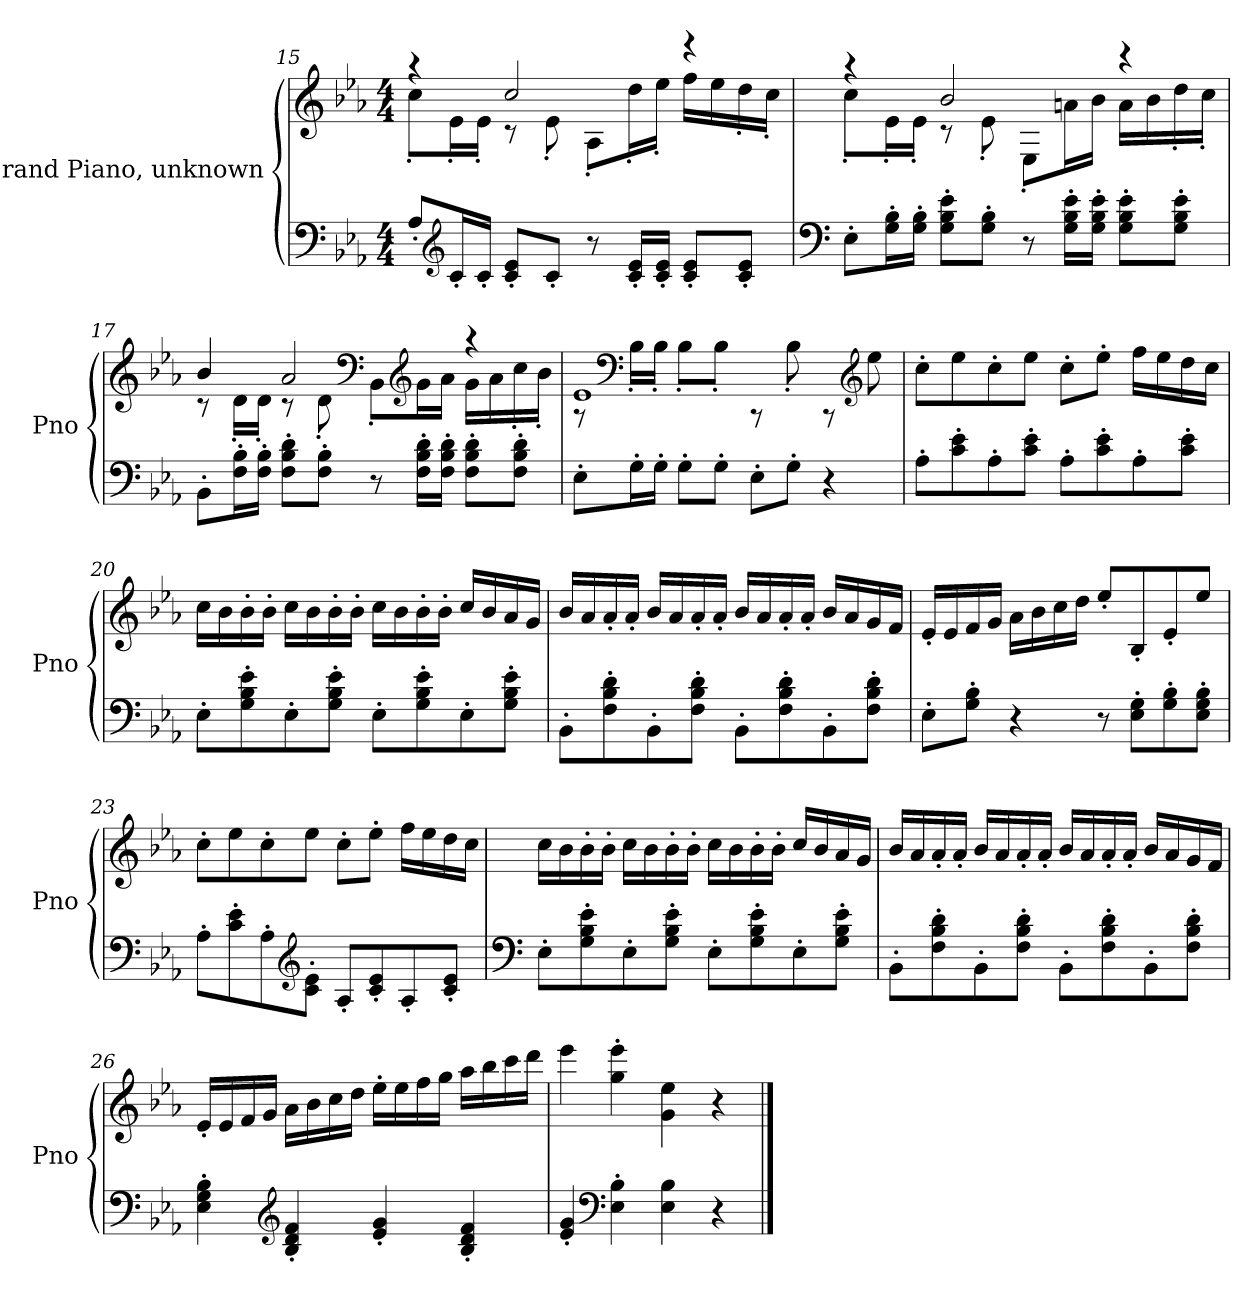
**kern	**kern
*part1	*part1
*staff2	*staff1
*I"Grand Piano, unknown	*
*I'Pno	*
!!LO:PB:g=z
*clefF4	*clefG2
*k[b-e-a-]	*k[b-e-a-]
*M4/4	*M4/4
=15	=15
*	*^
8A-'/L	4r	8cc'\L
*clefG2	*	*
16c'/L	.	16e-'\L
16c'/JJ	.	16e-'\JJ
8c/' 8e-/'L	2cc/	8r
8c'/J	.	8e-'\
8r	.	8A-'\L
16c/' 16e-/'LL	.	16dd'\L
16c/' 16e-/'JJ	.	16ee-'\JJ
8c/' 8e-/'L	4r	16ff\LL
.	.	16ee-\
8c/' 8e-/'J	.	16dd'\
.	.	16cc'\JJ
=16	=16	=16
*clefF4	*	*
8E-'\L	4r	8cc'\L
16G\' 16B-\'L	.	16e-'\L
16G\' 16B-\'JJ	.	16e-'\JJ
8G\' 8B-\' 8e-\'L	2b-/	8r
8G\' 8B-\'J	.	8e-'\
8r	.	8E-'\L
16G\' 16B-\' 16e-\'LL	.	16an\L
16G\' 16B-\' 16e-\'JJ	.	16b-\JJ
8G\' 8B-\' 8e-\'L	4r	16a\LL
.	.	16b-\
8G\' 8B-\' 8e-\'J	.	16dd'\
.	.	16cc'\JJ
!!LO:LB:g=z	!!
=17	=17	=17
8BB-'\L	4b-/	8r
16F\' 16B-\'L	.	16d'\LL
16F\' 16B-\'JJ	.	16d'\JJ
8F\' 8B-\' 8d\'L	2a-/	8r
8F\' 8B-\'J	.	8d'\
*	*clefF4	*
8r	.	8BB-'\L
*	*clefG2	*
16F\' 16B-\' 16d\'LL	.	16g\L
16F\' 16B-\' 16d\'JJ	.	16a-\JJ
8F\' 8B-\' 8d\'L	4r	16g\LL
.	.	16a-\
8F\' 8B-\' 8d\'J	.	16cc'\
.	.	16b-'\JJ
=18	=18	=18
8E-'\L	1e-	8r
*	*clefF4	*
16G'\L	.	16B-'\LL
16G'\JJ	.	16B-'\JJ
8G'\L	.	8B-'\L
8G'\J	.	8B-'\J
8E-'\L	.	8r
8G'\J	.	8B-'\
4r	.	8r
*	*clefG2	*
.	.	8ee-\
*	*v	*v
=19	=19
8A-'\L	8cc'\L
8c\' 8e-\'	8ee-\
8A-'\	8cc'\
8c\' 8e-\'J	8ee-\J
8A-'\L	8cc'\L
8c\' 8e-\'	8ee-'\J
8A-'\	16ff\LL
.	16ee-\
8c\' 8e-\'J	16dd\
.	16cc\JJ
!!LO:LB:g=z
=20	=20
8E-'\L	16cc\LL
.	16b-\
8G\' 8B-\' 8e-\'	16b-'\
.	16b-'\JJ
8E-'\	16cc\LL
.	16b-\
8G\' 8B-\' 8e-\'J	16b-'\
.	16b-'\JJ
8E-'\L	16cc\LL
.	16b-\
8G\' 8B-\' 8e-\'	16b-'\
.	16b-'\JJ
8E-'\	16cc/LL
.	16b-/
8G\' 8B-\' 8e-\'J	16a-/
.	16g/JJ
=21	=21
8BB-'\L	16b-/LL
.	16a-/
8F\' 8B-\' 8d\'	16a-'/
.	16a-'/JJ
8BB-'\	16b-/LL
.	16a-/
8F\' 8B-\' 8d\'J	16a-'/
.	16a-'/JJ
8BB-'\L	16b-/LL
.	16a-/
8F\' 8B-\' 8d\'	16a-'/
.	16a-'/JJ
8BB-'\	16b-/LL
.	16a-/
8F\' 8B-\' 8d\'J	16g/
.	16f/JJ
=22	=22
8E-'\L	16e-'/LL
.	16e-/
8G\' 8B-\'J	16f/
.	16g/JJ
4r	16a-\LL
.	16b-\
.	16cc\
.	16dd\JJ
8r	8ee-'/L
8E-\' 8G\'L	8B-'/
8G\' 8B-\'	8e-'/
8E-\' 8G\' 8B-\'J	8ee-/J
!!LO:LB:g=z
=23	=23
8A-'\L	8cc'\L
8c\' 8e-\'	8ee-\
8A-'\	8cc'\
*clefG2	*
8c\' 8e-\'J	8ee-\J
8A-'/L	8cc'\L
8c/' 8e-/'	8ee-'\J
8A-'/	16ff\LL
.	16ee-\
8c/' 8e-/'J	16dd\
.	16cc\JJ
=24	=24
*clefF4	*
8E-'\L	16cc\LL
.	16b-\
8G\' 8B-\' 8e-\'	16b-'\
.	16b-'\JJ
8E-'\	16cc\LL
.	16b-\
8G\' 8B-\' 8e-\'J	16b-'\
.	16b-'\JJ
8E-'\L	16cc\LL
.	16b-\
8G\' 8B-\' 8e-\'	16b-'\
.	16b-'\JJ
8E-'\	16cc/LL
.	16b-/
8G\' 8B-\' 8e-\'J	16a-/
.	16g/JJ
=25	=25
8BB-'\L	16b-/LL
.	16a-/
8F\' 8B-\' 8d\'	16a-'/
.	16a-'/JJ
8BB-'\	16b-/LL
.	16a-/
8F\' 8B-\' 8d\'J	16a-'/
.	16a-'/JJ
8BB-'\L	16b-/LL
.	16a-/
8F\' 8B-\' 8d\'	16a-'/
.	16a-'/JJ
8BB-'\	16b-/LL
.	16a-/
8F\' 8B-\' 8d\'J	16g/
.	16f/JJ
!!LO:LB:g=z
=26	=26
4E-\' 4G\' 4B-\'	16e-'/LL
.	16e-/
.	16f/
.	16g/JJ
*clefG2	*
4B-/' 4d/' 4f/'	16a-\LL
.	16b-\
.	16cc\
.	16dd\JJ
4e-/' 4g/'	16ee-'\LL
.	16ee-\
.	16ff\
.	16gg\JJ
4B-/' 4d/' 4f/'	16aa-\LL
.	16bb-\
.	16ccc\
.	16ddd\JJ
=27	=27
4e-/' 4g/'	4eee-\
*clefF4	*
4E-\' 4B-\'	4gg\' 4eee-\'
4E-\ 4B-\	4g\ 4ee-\
4r	4r
==	==
*-	*-
